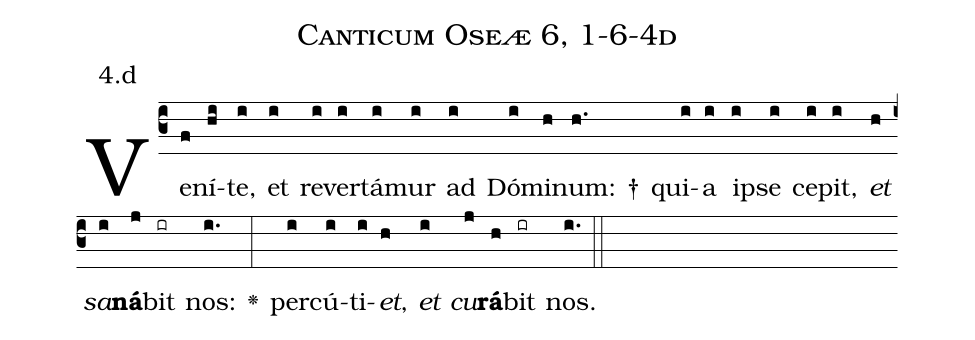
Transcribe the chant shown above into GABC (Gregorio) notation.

name: Canticum Oseæ 6, 1-6-4d;
annotation: 4.d;
%%
(c3)Ve(f)ní(hi)te,(i) et(i) re(i)ver(i)tá(i)mur(i) ad(i) Dó(i)mi(h)num: †(h.) qui(i)a(i) i(i)pse(i) ce(i)pit,(i) <i>et</i>(h) <i>sa</i>(i)<b>ná</b>(j)bit(ir) nos:(i.) <v>\greheightstar</v>(:) per(i)cú(i)ti(i)<i>et</i>,(h) <i>et</i>(i) <i>cu</i>(j)<b>rá</b>(h)bit(ir) nos.(i.) (::)


%E(i) u(h) o(i) u(j) a(h) e.(i.) (::)
